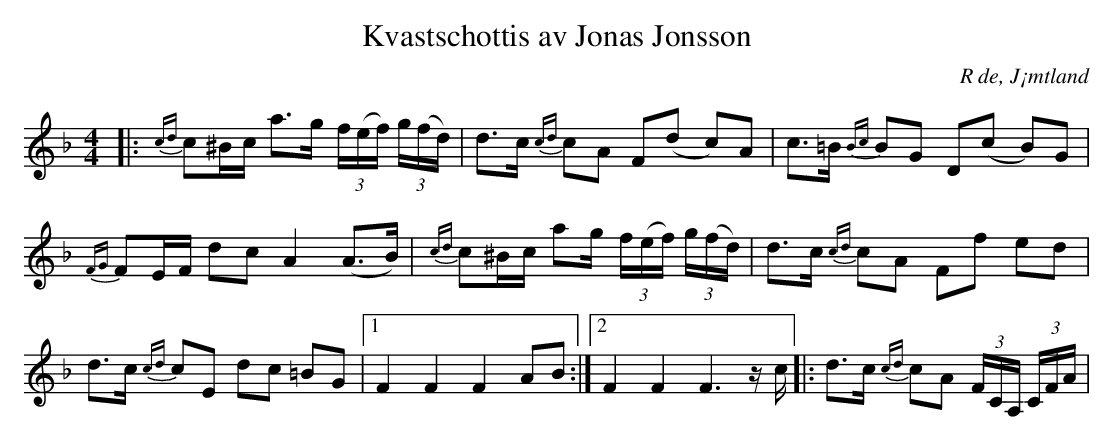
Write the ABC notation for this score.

X:1
T:Kvastschottis av Jonas Jonsson
O:R de, J¡mtland
M:4/4
L:1/16
K:F
|: {cd}c2^Bc a2>g2 (3f(ef) (3g(fd) | d2>c2 {cd}c2A2 F2(d2- c2)A2 | c2>=B2 {Bc}B2G2 D2(c2- B2)G2 | {FG}F2EF d2c2 A4 (A2>B2) | {cd}c2^Bc a2g (3f(ef) (3g(fd) | d2>c2 {cd}c2A2 F2f2 e2d2 | d2>c2 {cd}c2E2 d2c2 =B2G2 |1 F4 F4 F4 A2B2 :|2 F4 F4 F4> z2c ]|: d2>c2 {cd}c2A2 (3FCA, (3CFA |
